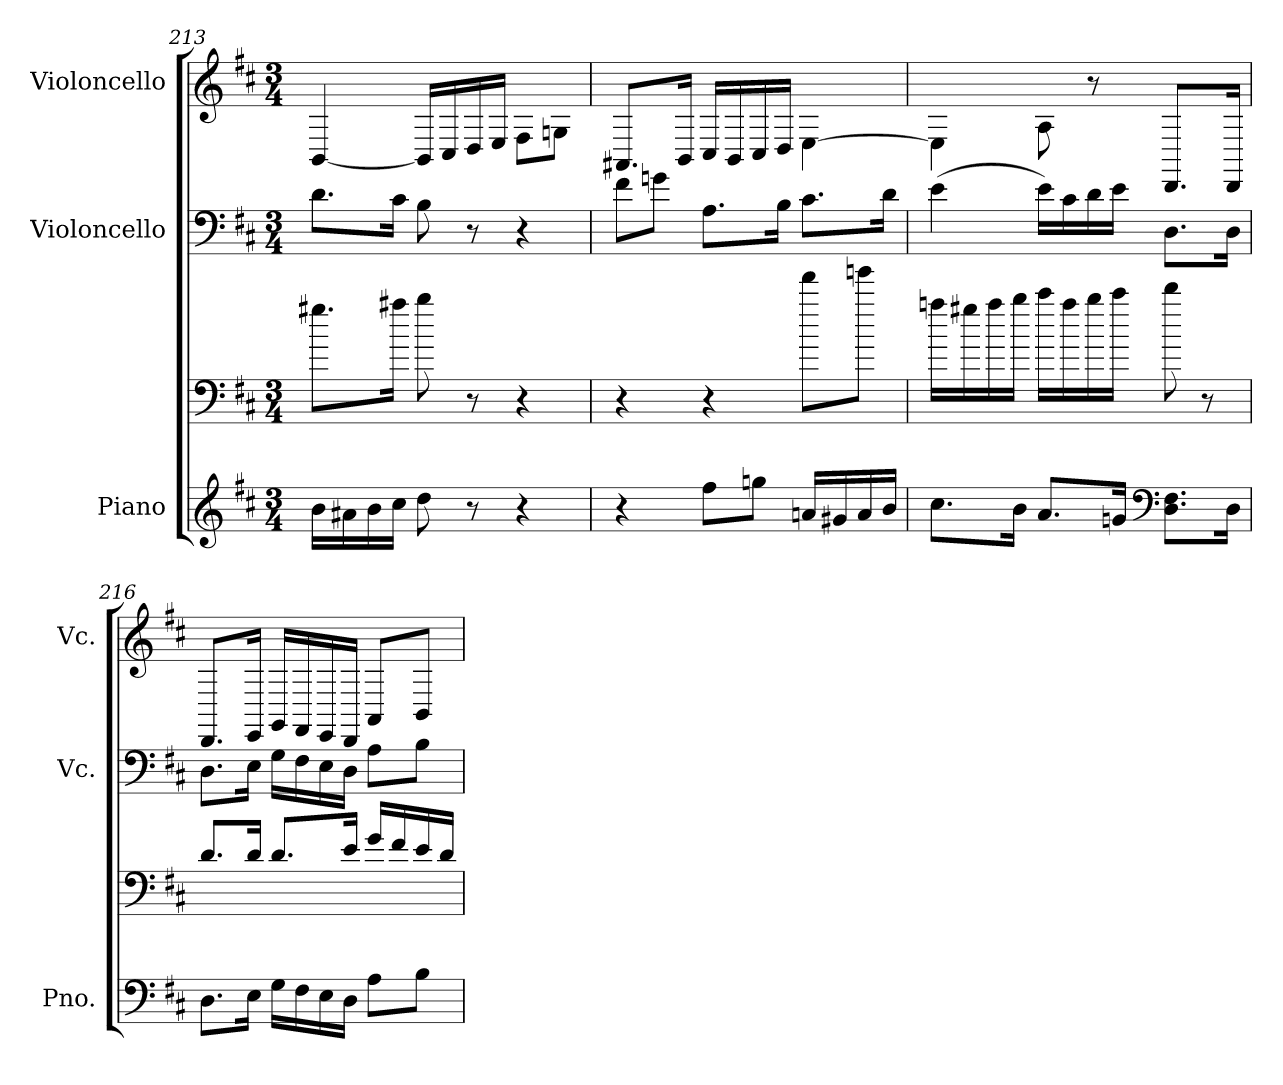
**kern	**kern	**kern	**kern
*part3	*part3	*part2	*part1
*staff4	*staff3	*staff2	*staff1
*I"Piano	*	*I"Violoncello	*I"Violoncello
*I'Pno.	*	*I'Vc.	*I'Vc.
*clefG2	*clefF4	*clefF4	*clefG2
*k[f#c#]	*k[f#c#]	*k[f#c#]	*k[f#c#]
*M3/4	*M3/4	*M3/4	*M3/4
=213	=213	=213	=213
16b\LL	8.gg#X\L	8.d\L	[4BB/
16a#X\	.	.	.
16b\	.	.	.
16cc#\JJ	16aa#X\Jk	16c#\Jk	.
8dd\	8bb\	8B\	16BB/LL]
.	.	.	16C#/
8r	8r	8r	16D/
.	.	.	16E/JJ
4r	4r	4r	8F#\L
.	.	.	8Gn\J
=214	=214	=214	=214
4r	4r	8f#\L	8.AA#X/L
.	.	8gn\J	.
.	.	.	16BB/Jk
8ff#\L	4r	8.A\L	16C#/LL
.	.	.	16BB/
8ggn\J	.	.	16C#/
.	.	16B\Jk	16D/JJ
16an/LL	8fff#\L	8.c#\L	[4E\
16g#X/	.	.	.
16a/	8gggn\J	.	.
16b/JJ	.	16d\Jk	.
!!LO:LB:g=z
=215	=215	=215	=215
8.cc#\L	16aan\LL	(>4e\	4E\]
.	16gg#X\	.	.
.	16aa\	.	.
16b\Jk	16bb\JJ	.	.
8.a/L	16ccc#\LL	16e\LL)	8A\
.	16aa\	16c#\	.
.	16bb\	16d\	8r
16gn/Jk	16ccc#\JJ	16e\JJ	.
*clefF4	*	*	*
8.D\ 8.F#\L	8ddd\	8.D\L	8.DD/L
.	8r	.	.
16D\Jk	.	16D\Jk	16DD/Jk
=216	=216	=216	=216
8.D\L	8.d/L	8.D\L	8.DD/L
16E\Jk	16d/Jk	16E\Jk	16EE/Jk
16G\LL	8.d/L	16G\LL	16GG/LL
16F#\	.	16F#\	16FF#/
16E\	.	16E\	16EE/
16D\JJ	16e/Jk	16D\JJ	16DD/JJ
8A\L	16g/LL	8A\L	8AA/L
.	16f#/	.	.
8B\J	16e/	8B\J	8BB/J
.	16d/JJ	.	.
=	=	=	=
*-	*-	*-	*-
